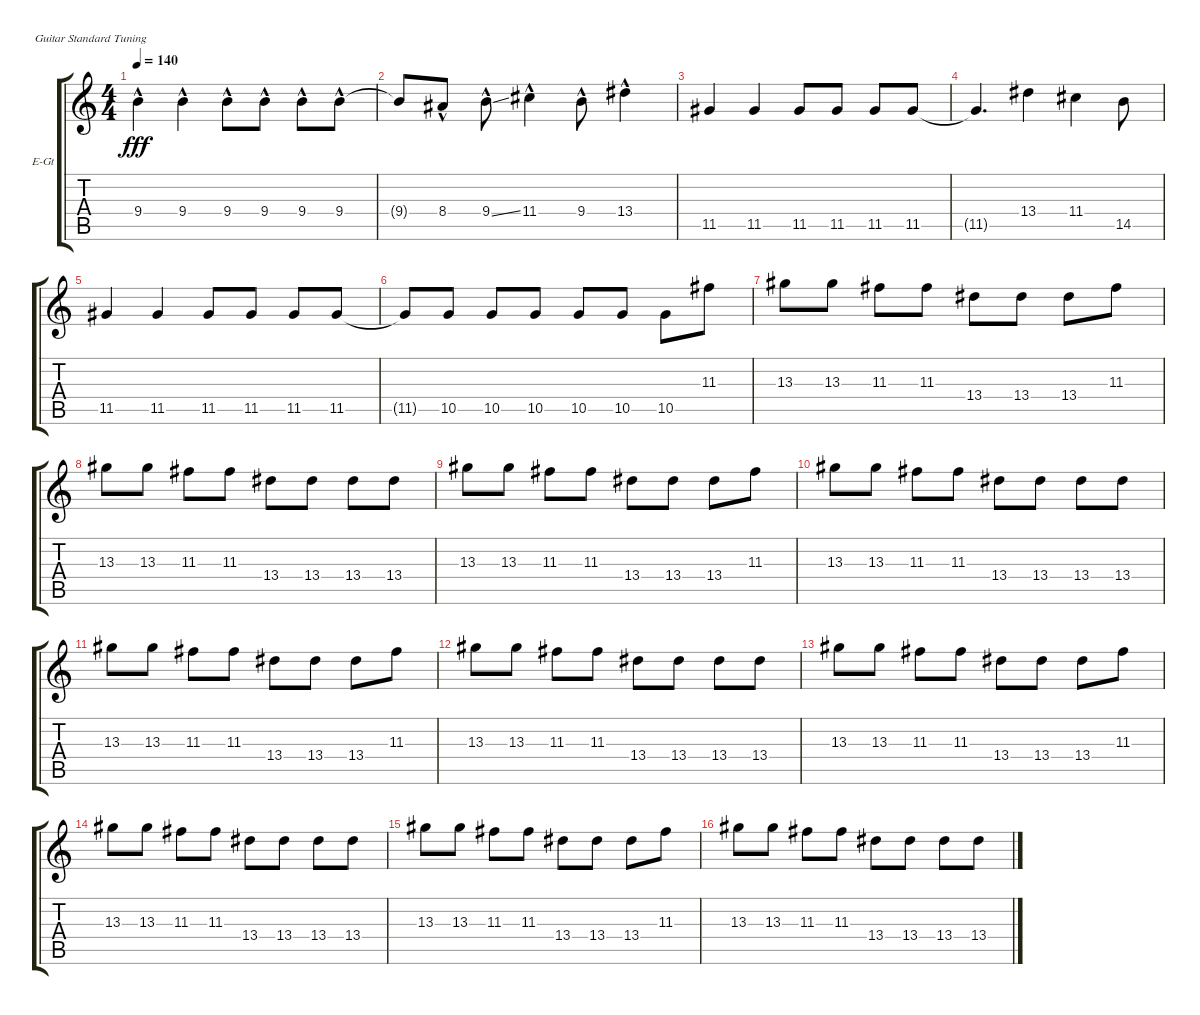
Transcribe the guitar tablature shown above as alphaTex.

\defaultSystemsLayout 4
\bracketExtendMode groupsimilarinstruments
\firstSystemTrackNameOrientation horizontal
\otherSystemsTrackNameOrientation horizontal
\track ("Turner" "E-Gt") {instrument electricguitarclean}
\staff {score tabs}
\tuning (E4 B3 G3 D3 A2 E2)
\ts (4 4)
\tempo 140
\clef g2
\ks c
9.4{hac}.4{dy fff} 9.4{hac}.4 9.4{hac}.8 9.4{hac}.8 9.4{hac}.8 9.4{hac}.8 |
9.4{t}.8 8.4{hac}.8 9.4{ss hac}.8 11.4{hac}.4 9.4{hac}.8 13.4{hac}.4 |
11.5.4 11.5.4 11.5.8 11.5.8 11.5.8 11.5.8 |
11.5{t}.4{d} 13.4.4 11.4.4 14.5.8 |
11.5.4 11.5.4 11.5.8 11.5.8 11.5.8 11.5.8 |
11.5{t}.8 10.5.8 10.5.8 10.5.8 10.5.8 10.5.8 10.5.8 11.3.8 |
13.3.8 13.3.8 11.3.8 11.3.8 13.4.8 13.4.8 13.4.8 11.3.8 |
13.3.8 13.3.8 11.3.8 11.3.8 13.4.8 13.4.8 13.4.8 13.4.8 |
13.3.8 13.3.8 11.3.8 11.3.8 13.4.8 13.4.8 13.4.8 11.3.8 |
13.3.8 13.3.8 11.3.8 11.3.8 13.4.8 13.4.8 13.4.8 13.4.8 |
13.3.8 13.3.8 11.3.8 11.3.8 13.4.8 13.4.8 13.4.8 11.3.8 |
13.3.8 13.3.8 11.3.8 11.3.8 13.4.8 13.4.8 13.4.8 13.4.8 |
13.3.8 13.3.8 11.3.8 11.3.8 13.4.8 13.4.8 13.4.8 11.3.8 |
13.3.8 13.3.8 11.3.8 11.3.8 13.4.8 13.4.8 13.4.8 13.4.8 |
13.3.8 13.3.8 11.3.8 11.3.8 13.4.8 13.4.8 13.4.8 11.3.8 |
13.3.8 13.3.8 11.3.8 11.3.8 13.4.8 13.4.8 13.4.8 13.4.8
